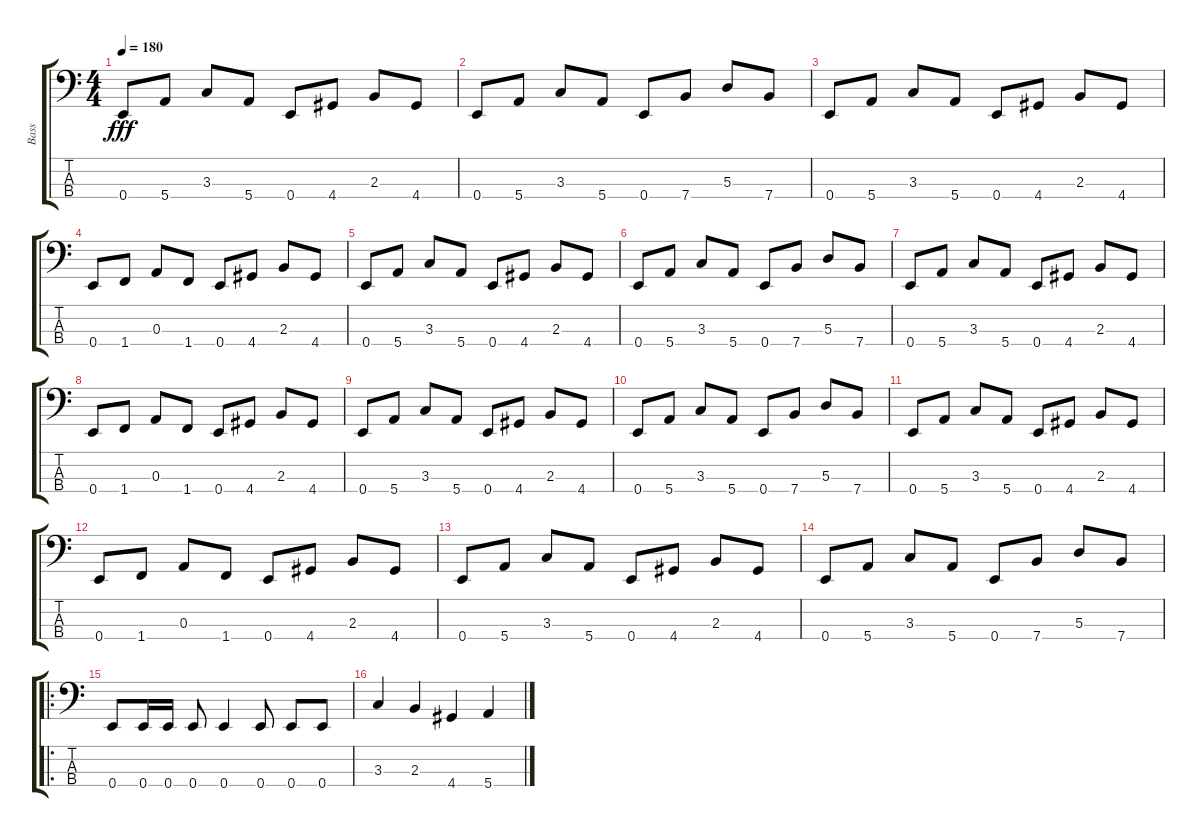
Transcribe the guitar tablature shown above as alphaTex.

\track ("Bass" "Bass") {instrument electricbasspick}
\staff {score tabs}
\tuning (G2 D2 A1 E1) {hide}
\ts (4 4)
\tempo 180
\clef f4
\ks c
0.4.8{dy fff} 5.4.8 3.3.8 5.4.8 0.4.8 4.4.8 2.3.8 4.4.8 |
0.4.8 5.4.8 3.3.8 5.4.8 0.4.8 7.4.8 5.3.8 7.4.8 |
0.4.8 5.4.8 3.3.8 5.4.8 0.4.8 4.4.8 2.3.8 4.4.8 |
0.4.8 1.4.8 0.3.8 1.4.8 0.4.8 4.4.8 2.3.8 4.4.8 |
0.4.8 5.4.8 3.3.8 5.4.8 0.4.8 4.4.8 2.3.8 4.4.8 |
0.4.8 5.4.8 3.3.8 5.4.8 0.4.8 7.4.8 5.3.8 7.4.8 |
0.4.8 5.4.8 3.3.8 5.4.8 0.4.8 4.4.8 2.3.8 4.4.8 |
0.4.8 1.4.8 0.3.8 1.4.8 0.4.8 4.4.8 2.3.8 4.4.8 |
0.4.8 5.4.8 3.3.8 5.4.8 0.4.8 4.4.8 2.3.8 4.4.8 |
0.4.8 5.4.8 3.3.8 5.4.8 0.4.8 7.4.8 5.3.8 7.4.8 |
0.4.8 5.4.8 3.3.8 5.4.8 0.4.8 4.4.8 2.3.8 4.4.8 |
0.4.8 1.4.8 0.3.8 1.4.8 0.4.8 4.4.8 2.3.8 4.4.8 |
0.4.8 5.4.8 3.3.8 5.4.8 0.4.8 4.4.8 2.3.8 4.4.8 |
0.4.8 5.4.8 3.3.8 5.4.8 0.4.8 7.4.8 5.3.8 7.4.8 |
\ro
0.4.8 0.4.16 0.4.16 0.4.8 0.4.4 0.4.8 0.4.8 0.4.8 |
3.3.4 2.3.4 4.4.4 5.4.4
